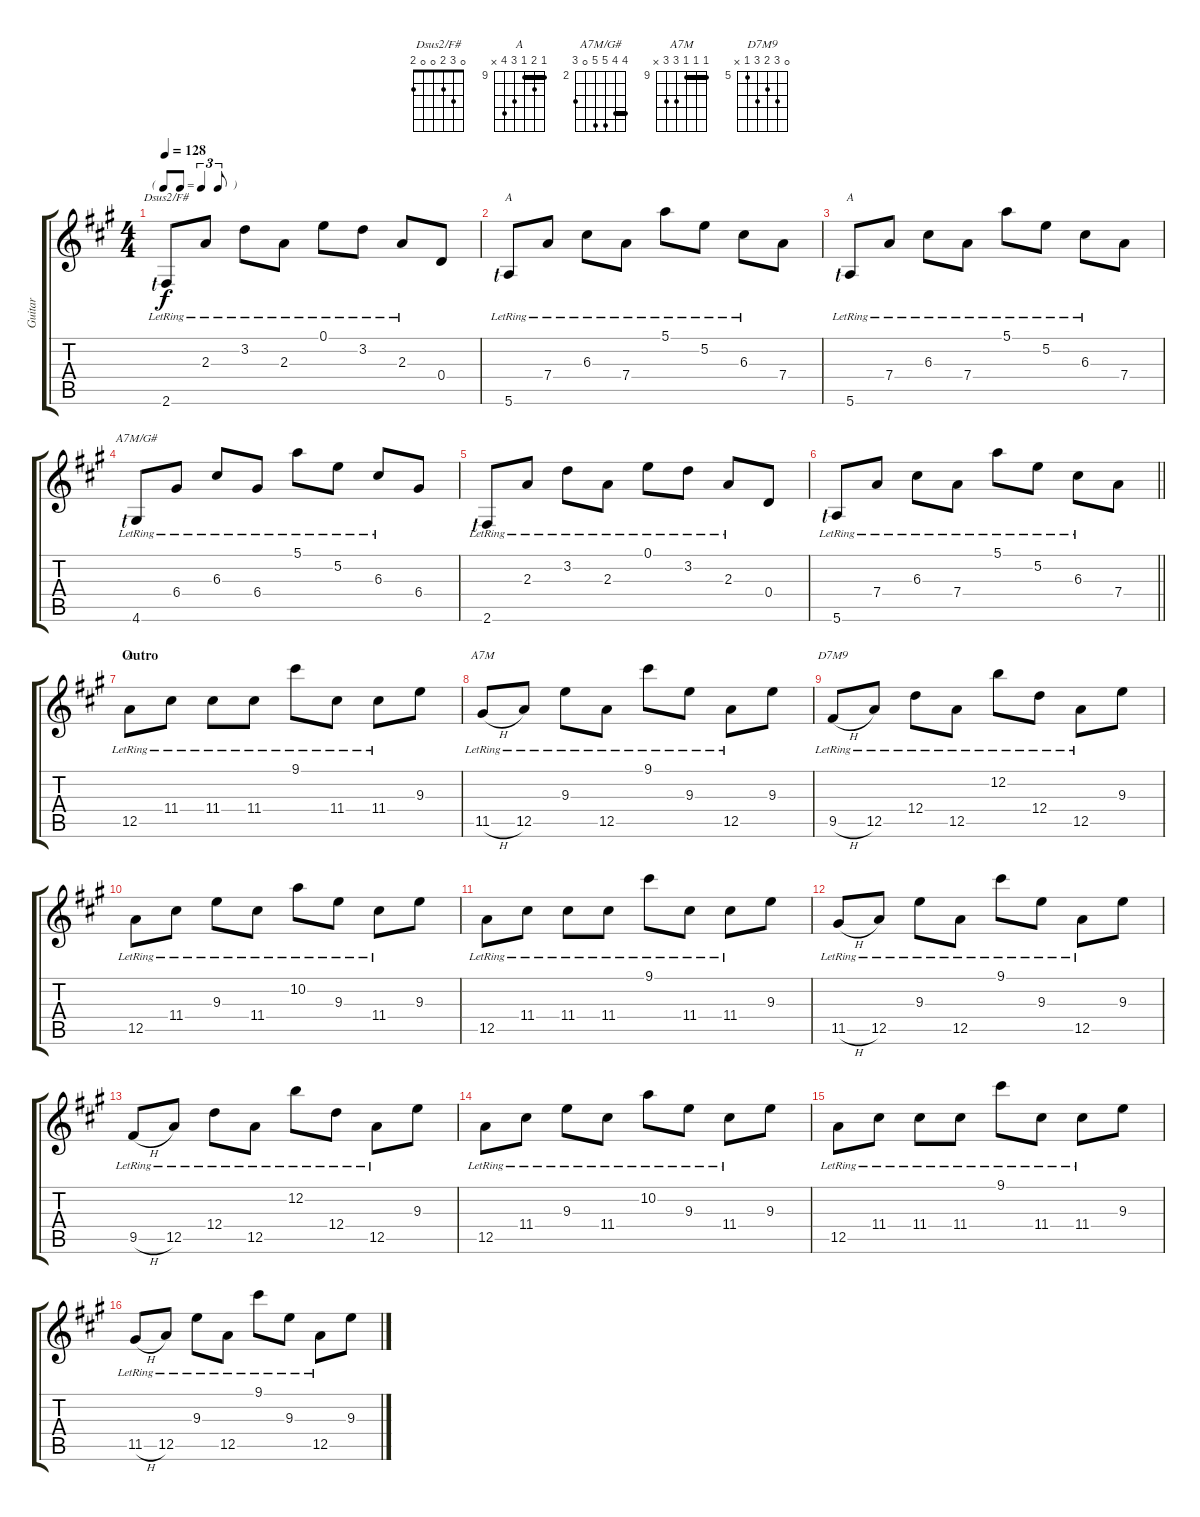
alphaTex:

\track ("Guitar" "Guitar") {instrument acousticguitarnylon}
\staff {score tabs}
\tuning (E4 B3 G3 D3 A2 E2) {hide}
\chord ("Dsus2/F#" 0 3 2 0 0 2)
\chord ("A" 5 5 6 7 0 x) {firstfret 3 barre 5}
\chord ("A" 5 5 6 7 0 5) {firstfret 3 barre 5}
\chord ("A7M/G#" 5 5 6 6 0 4) {firstfret 2 barre 5}
\chord ("A" 9 10 9 11 12 x) {firstfret 9 barre 9}
\chord ("A7M" 9 9 9 11 11 x) {firstfret 9 barre 9}
\chord ("D7M9" 0 7 6 7 5 x) {firstfret 5}
\ts (4 4)
\tf triplet8th
\tempo 128
\clef g2
\ks a
2.6{lr lf 1}.8{ch "Dsus2/F#" dy f} 2.3{lr}.8 3.2{lr}.8 2.3{lr}.8 0.1{lr}.8 3.2{lr}.8 2.3{lr}.8 0.4.8 |
5.6{lr lf 1}.8{ch "A"} 7.4{lr}.8 6.3{lr}.8 7.4{lr}.8 5.1{lr}.8 5.2{lr}.8 6.3{lr}.8 7.4.8 |
5.6{lr lf 1}.8{ch "A"} 7.4{lr}.8 6.3{lr}.8 7.4{lr}.8 5.1{lr}.8 5.2{lr}.8 6.3{lr}.8 7.4.8 |
4.6{lr lf 1}.8{ch "A7M/G#"} 6.4{lr}.8 6.3{lr}.8 6.4{lr}.8 5.1{lr}.8 5.2{lr}.8 6.3{lr}.8 6.4.8 |
2.6{lr lf 1}.8 2.3{lr}.8 3.2{lr}.8 2.3{lr}.8 0.1{lr}.8 3.2{lr}.8 2.3{lr}.8 0.4.8 |
\barLineRight lightlight
5.6{lr lf 1}.8 7.4{lr}.8 6.3{lr}.8 7.4{lr}.8 5.1{lr}.8 5.2{lr}.8 6.3{lr}.8 7.4.8 |
\section ("" "Outro")
12.5{lr}.8{ch "A"} 11.4{lr}.8 11.4{lr}.8 11.4{lr}.8 9.1{lr}.8 11.4{lr}.8 11.4{lr}.8 9.3.8 |
11.5{h lr}.8{ch "A7M"} 12.5{lr}.8 9.3{lr}.8 12.5{lr}.8 9.1{lr}.8 9.3{lr}.8 12.5{lr}.8 9.3.8 |
9.5{h lr}.8{ch "D7M9"} 12.5{lr}.8 12.4{lr}.8 12.5{lr}.8 12.2{lr}.8 12.4{lr}.8 12.5{lr}.8 9.3.8 |
12.5{lr}.8 11.4{lr}.8 9.3{lr}.8 11.4{lr}.8 10.2{lr}.8 9.3{lr}.8 11.4{lr}.8 9.3.8 |
12.5{lr}.8 11.4{lr}.8 11.4{lr}.8 11.4{lr}.8 9.1{lr}.8 11.4{lr}.8 11.4{lr}.8 9.3.8 |
11.5{h lr}.8 12.5{lr}.8 9.3{lr}.8 12.5{lr}.8 9.1{lr}.8 9.3{lr}.8 12.5{lr}.8 9.3.8 |
9.5{h lr}.8 12.5{lr}.8 12.4{lr}.8 12.5{lr}.8 12.2{lr}.8 12.4{lr}.8 12.5{lr}.8 9.3.8 |
12.5{lr}.8 11.4{lr}.8 9.3{lr}.8 11.4{lr}.8 10.2{lr}.8 9.3{lr}.8 11.4{lr}.8 9.3.8 |
12.5{lr}.8 11.4{lr}.8 11.4{lr}.8 11.4{lr}.8 9.1{lr}.8 11.4{lr}.8 11.4{lr}.8 9.3.8 |
11.5{h lr}.8 12.5{lr}.8 9.3{lr}.8 12.5{lr}.8 9.1{lr}.8 9.3{lr}.8 12.5{lr}.8 9.3.8
